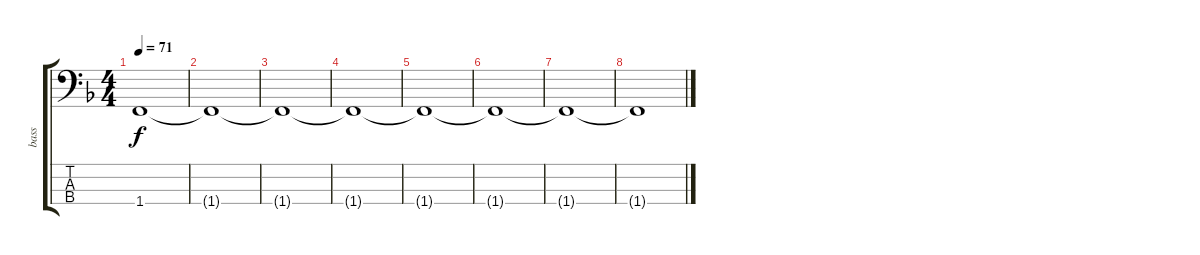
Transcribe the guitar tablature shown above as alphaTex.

\track ("bass" "bass") {instrument electricbassfinger}
\staff {score tabs}
\tuning (G2 D2 A1 E1) {hide}
\ts (4 4)
\tempo 71
\clef f4
\ks f
1.4.1{dy f} |
1.4{t}.1 |
1.4{t}.1 |
1.4{t}.1 |
1.4{t}.1 |
1.4{t}.1 |
1.4{t}.1 |
1.4{t}.1
